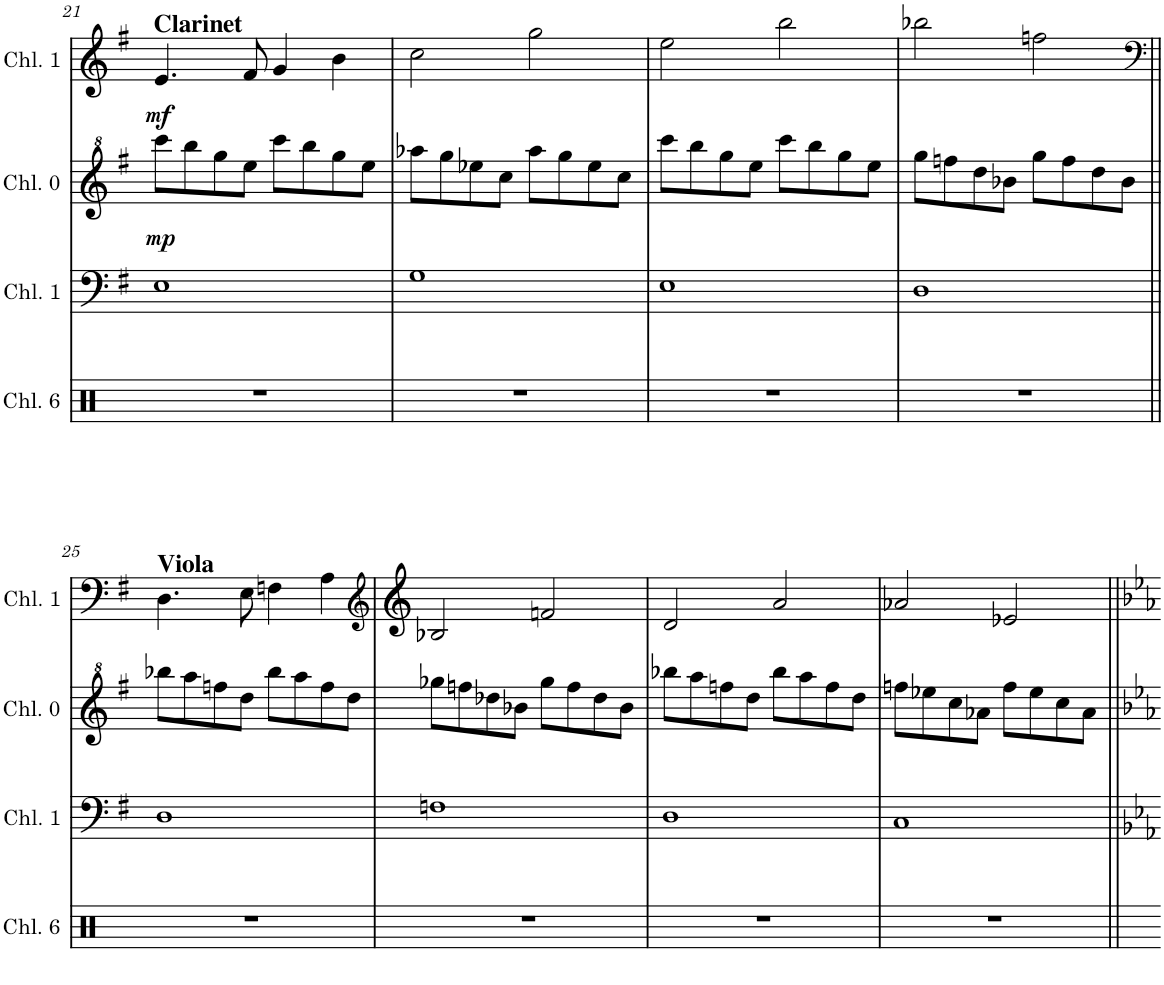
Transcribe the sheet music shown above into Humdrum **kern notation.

**kern	**kern	**kern	**dynam	**kern	**dynam
*part4	*part3	*part2	*part2	*part1	*part1
*staff4	*staff3	*staff2	*staff2	*staff1	*staff1
*I"Channel 6	*I"Channel 4	*I"Channel 0	*	*I"Channel 1	*
*I'Chl. 6	*I'Chl. 4	*I'Chl. 0	*	*I'Chl. 1	*
!!LO:PB:g=z
*clefX	*clefF4	*clefG^2	*	*clefG2	*
*k[]	*k[f#]	*k[f#]	*	*k[f#]	*
*M4/4	*M4/4	*M4/4	*	*M4/4	*
*met(c)	*met(c)	*met(c)	*	*met(c)	*
=21	=21	=21	=21	=21	=21
!	!	!	!	!LO:TX:a:B:t=Clarinet	!
!	!	!	!LO:DY:b	!	!LO:DY:b
1r	1E	8cccc\L	mp	4.e/	mf
.	.	8bbb\	.	.	.
.	.	8ggg\	.	.	.
.	.	8eee\J	.	8f#/	.
.	.	8cccc\L	.	4g/	.
.	.	8bbb\	.	.	.
.	.	8ggg\	.	4b\	.
.	.	8eee\J	.	.	.
=22	=22	=22	=22	=22	=22
1r	1G	8aaa-X\L	.	2cc\	.
.	.	8ggg\	.	.	.
.	.	8eee-X\	.	.	.
.	.	8ccc\J	.	.	.
.	.	8aaa-\L	.	2gg\	.
.	.	8ggg\	.	.	.
.	.	8eee-\	.	.	.
.	.	8ccc\J	.	.	.
=23	=23	=23	=23	=23	=23
1r	1E	8cccc\L	.	2ee\	.
.	.	8bbb\	.	.	.
.	.	8ggg\	.	.	.
.	.	8eee\J	.	.	.
.	.	8cccc\L	.	2bb\	.
.	.	8bbb\	.	.	.
.	.	8ggg\	.	.	.
.	.	8eee\J	.	.	.
=24	=24	=24	=24	=24	=24
1r	1D	8ggg\L	.	2bb-X\	.
.	.	8fffn\	.	.	.
.	.	8ddd\	.	.	.
.	.	8bb-X\J	.	.	.
.	.	8ggg\L	.	2ffn\	.
.	.	8fff\	.	.	.
.	.	8ddd\	.	.	.
.	.	8bb-\J	.	.	.
!!LO:LB:g=z
=25||	=25||	=25||	=25||	=25||	=25||
*	*	*	*	*clefF4	*
!	!	!	!	!LO:TX:a:B:t=Viola	!
1r	1D	8bbb-X\L	.	4.D\	.
.	.	8aaa\	.	.	.
.	.	8fffn\	.	.	.
.	.	8ddd\J	.	8E\	.
.	.	8bbb-\L	.	4Fn\	.
.	.	8aaa\	.	.	.
.	.	8fff\	.	4A\	.
.	.	8ddd\J	.	.	.
=26	=26	=26	=26	=26	=26
*	*	*	*	*clefG2	*
1r	1Fn	8ggg-X\L	.	2B-X/	.
.	.	8fffn\	.	.	.
.	.	8ddd-X\	.	.	.
.	.	8bb-X\J	.	.	.
.	.	8ggg-\L	.	2fn/	.
.	.	8fff\	.	.	.
.	.	8ddd-\	.	.	.
.	.	8bb-\J	.	.	.
=27	=27	=27	=27	=27	=27
1r	1D	8bbb-X\L	.	2d/	.
.	.	8aaa\	.	.	.
.	.	8fffn\	.	.	.
.	.	8ddd\J	.	.	.
.	.	8bbb-\L	.	2a/	.
.	.	8aaa\	.	.	.
.	.	8fff\	.	.	.
.	.	8ddd\J	.	.	.
=28	=28	=28	=28	=28	=28
1r	1C	8fffn\L	.	2a-X/	.
.	.	8eee-X\	.	.	.
.	.	8ccc\	.	.	.
.	.	8aa-X\J	.	.	.
.	.	8fff\L	.	2e-X/	.
.	.	8eee-\	.	.	.
.	.	8ccc\	.	.	.
.	.	8aa-\J	.	.	.
=||	=||	=||	=||	=||	=||
*-	*-	*-	*-	*-	*-
